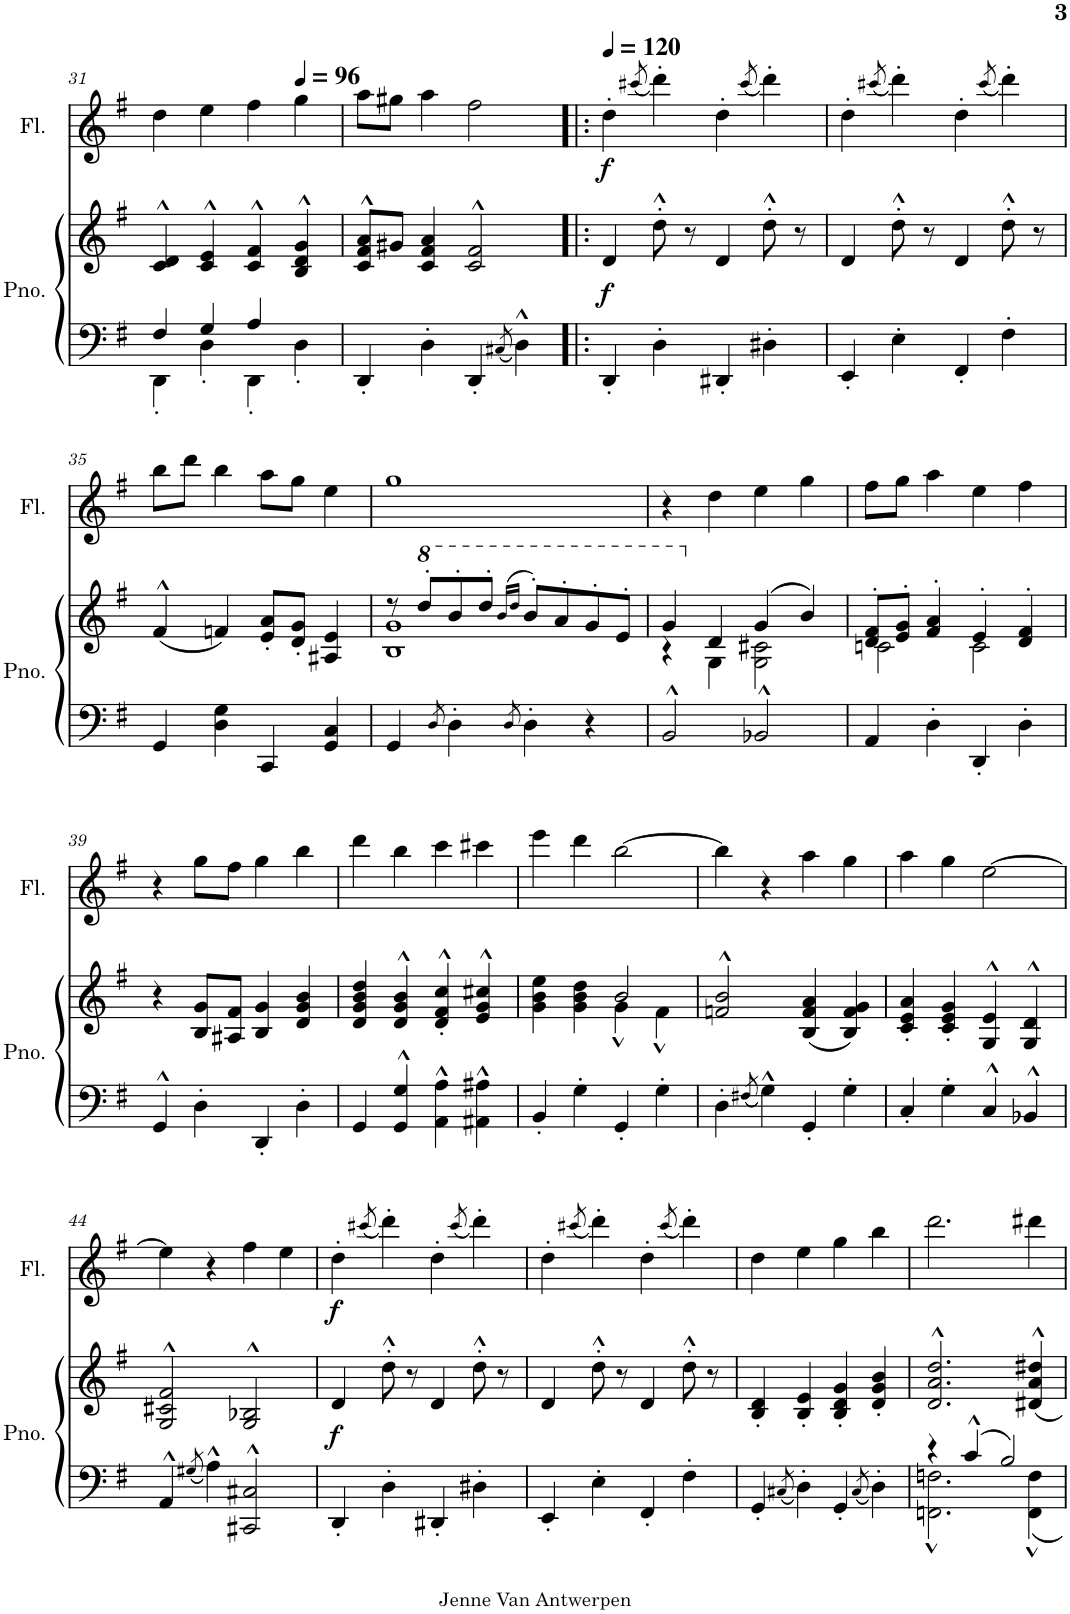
**kern	**kern	**dynam	**kern	**dynam
*part2	*part2	*part2	*part1	*part1
*staff3	*staff2	*staff2/3	*staff1	*staff1
*I"Piano	*	*	*I"Dwarsfluit	*
*I'Pno.	*	*	*	*
!!LO:PB:g=z
*clefF4	*clefG2	*	*clefG2	*
*k[f#]	*k[f#]	*	*k[f#]	*
*M2/2	*M2/2	*	*M2/2	*
*met(c|)	*met(c|)	*	*met(c|)	*
=31	=31	=31	=31	=31
*^	*	*	*	*
4F#/	4DD'\	4c/^^ 4d/^^	.	4dd\	.
4G/	4D'\	4c/^^ 4e/^^	.	4ee\	.
4A/	4DD'\	4c/^^ 4f#/^^	.	4ff#\	.
*	*	*	*	*MM96	*
4ryy	4D'\	4B/^^ 4d/^^ 4g/^^	.	4gg\	.
*v	*v	*	*	*	*
=32	=32	=32	=32	=32
4DD'/	8c/^^ 8f#/^^ 8a/^^L	.	8aa\L	.
.	8g#X/J	.	8gg#X\J	.
4D'\	4c/ 4f#/ 4a/	.	4aa\	.
4DD'/	2c/^^ 2f#/^^	.	2ff#\	.
8qC#X/	.	.	.	.
4D^^\	.	.	.	.
=33!|:	=33!|:	=33!|:	=33!|:	=33!|:
*	*	*	*MM120	*
!	!	!LO:DY:b	!	!LO:DY:b
4DD'/	4d/	f	4dd'\	f
.	.	.	(8qccc#X/	.
4D'\	8dd'^^\	.	4ddd'\)	.
.	8r	.	.	.
4DD#X'/	4d/	.	4dd'\	.
.	.	.	(8qccc#/	.
4D#X'\	8dd'^^\	.	4ddd'\)	.
.	8r	.	.	.
=34	=34	=34	=34	=34
4EE'/	4d/	.	4dd'\	.
.	.	.	(8qccc#X/	.
4E'\	8dd'^^\	.	4ddd'\)	.
.	8r	.	.	.
4FF#'/	4d/	.	4dd'\	.
.	.	.	(8qccc#/	.
4F#'\	8dd'^^\	.	4ddd'\)	.
.	8r	.	.	.
!!LO:LB:g=z
=35	=35	=35	=35	=35
4GG/	(4f#^^/	.	8bb\L	.
.	.	.	8ddd\J	.
4D\ 4G\	4fn/)	.	4bb\	.
4CC/	8e/' 8a/'L	.	8aa\L	.
.	8d/' 8g/'J	.	8gg\J	.
4GG/ 4C/	4A#X/ 4e/	.	4ee\	.
=36	=36	=36	=36	=36
*	*^	*	*	*
4GG/	8r	1B 1g	.	1gg	.
*	*8va	*	*	*	*
.	8ddd'/L	.	.	.	.
8qD/	.	.	.	.	.
4D'\	8bb'/	.	.	.	.
.	8ddd'/J	.	.	.	.
.	(16qbb/LL	.	.	.	.
8qD/	16qddd/JJ	.	.	.	.
4D'\	8bb'/L)	.	.	.	.
.	8aa'/	.	.	.	.
4r	8gg'/	.	.	.	.
.	8ee'/J	.	.	.	.
=37	=37	=37	=37	=37	=37
2BB^^/	4gg/	4r	.	4r	.
*	*X8va	*	*	*	*
.	4d/	4G\	.	4dd\	.
2BB-X^^/	(4g/	2G\ 2c#X\	.	4ee\	.
.	4b/)	.	.	4gg\	.
=38	=38	=38	=38	=38	=38
4AA/	8d/' 8f#/'L	2cn\	.	8ff#\L	.
.	8e/' 8g/'J	.	.	8gg\J	.
4D'\	4f#/' 4a/'	.	.	4aa\	.
4DD'/	4e'/	2c\	.	4ee\	.
4D'\	4d/' 4f#/'	.	.	4ff#\	.
*	*v	*v	*	*	*
!!LO:LB:g=z
=39	=39	=39	=39	=39
4GG^^/	4r	.	4r	.
4D'\	8B/ 8g/L	.	8gg\L	.
.	8A#X/ 8f#/J	.	8ff#\J	.
4DD'/	4B/ 4g/	.	4gg\	.
4D'\	4d/ 4g/ 4b/	.	4bb\	.
=40	=40	=40	=40	=40
4GG/	4d/ 4g/ 4b/ 4dd/	.	4ddd\	.
4GG/^^ 4G/^^	4d/^^ 4g/^^ 4b/^^	.	4bb\	.
4AA\^^ 4A\^^	4d/'^^ 4f#/'^^ 4cc/'^^	.	4ccc\	.
4AA#X\^^ 4A#X\^^	4e/^^ 4g/^^ 4cc#X/^^	.	4ccc#X\	.
=41	=41	=41	=41	=41
*	*^	*	*	*
4BB'/	4g\ 4b\ 4ee\	2ryy	.	4eee\	.
4G'\	4g\ 4b\ 4dd\	.	.	4ddd\	.
4GG'/	2b/	4g^^\	.	[2bb\	.
4G'\	.	4f#^^\	.	.	.
*	*v	*v	*	*	*
=42	=42	=42	=42	=42
4D'\	2fn/^^ 2b/^^	.	4bb\]	.
8qF#X/	.	.	.	.
4G^^\	.	.	4r	.
4GG'/	(4B/ 4f/ 4a/	.	4aa\	.
4G'\	4B/ 4f/ 4g/)	.	4gg\	.
=43	=43	=43	=43	=43
4C'/	4c/' 4e/' 4a/'	.	4aa\	.
4G'\	4c/' 4e/' 4g/'	.	4gg\	.
4C^^/	4G/^^ 4e/^^	.	[2ee\	.
4BB-X^^/	4G/^^ 4d/^^	.	.	.
!!LO:LB:g=z
=44	=44	=44	=44	=44
4AA^^/	2G/^^ 2c#X/^^ 2f#/^^	.	4ee\]	.
8qG#X/	.	.	.	.
4A^^\	.	.	4r	.
2CC#X/^^ 2C#X/^^	2G/^^ 2B-X/^^	.	4ff#\	.
.	.	.	4ee\	.
=45	=45	=45	=45	=45
!	!	!LO:DY:b	!	!LO:DY:b
4DD'/	4d/	f	4dd'\	f
.	.	.	(8qccc#X/	.
4D'\	8dd'^^\	.	4ddd'\)	.
.	8r	.	.	.
4DD#X'/	4d/	.	4dd'\	.
.	.	.	(8qccc#/	.
4D#X'\	8dd'^^\	.	4ddd'\)	.
.	8r	.	.	.
=46	=46	=46	=46	=46
4EE'/	4d/	.	4dd'\	.
.	.	.	(8qccc#X/	.
4E'\	8dd'^^\	.	4ddd'\)	.
.	8r	.	.	.
4FF#'/	4d/	.	4dd'\	.
.	.	.	(8qccc#/	.
4F#'\	8dd'^^\	.	4ddd'\)	.
.	8r	.	.	.
=47	=47	=47	=47	=47
4GG'/	4B/' 4d/'	.	4dd\	.
8qC#X/	.	.	.	.
4D'\	4B/' 4e/'	.	4ee\	.
4GG'/	4B/' 4d/' 4g/'	.	4gg\	.
8qC#/	.	.	.	.
4D'\	4d/' 4g/' 4b/'	.	4bb\	.
=48	=48	=48	=48	=48
*^	*	*	*	*
4r	2.FFn\^^ 2.Fn\^^	2.d/^^ 2.a/^^ 2.dd/^^	.	2.ddd\	.
4c^^/	.	.	.	.	.
2B/	.	.	.	.	.
.	4FF\^^ 4F\^^	4d#X/^^ 4a/^^ 4dd#X/^^	.	4ddd#X\	.
*v	*v	*	*	*	*
=	=	=	=	=
*-	*-	*-	*-	*-
